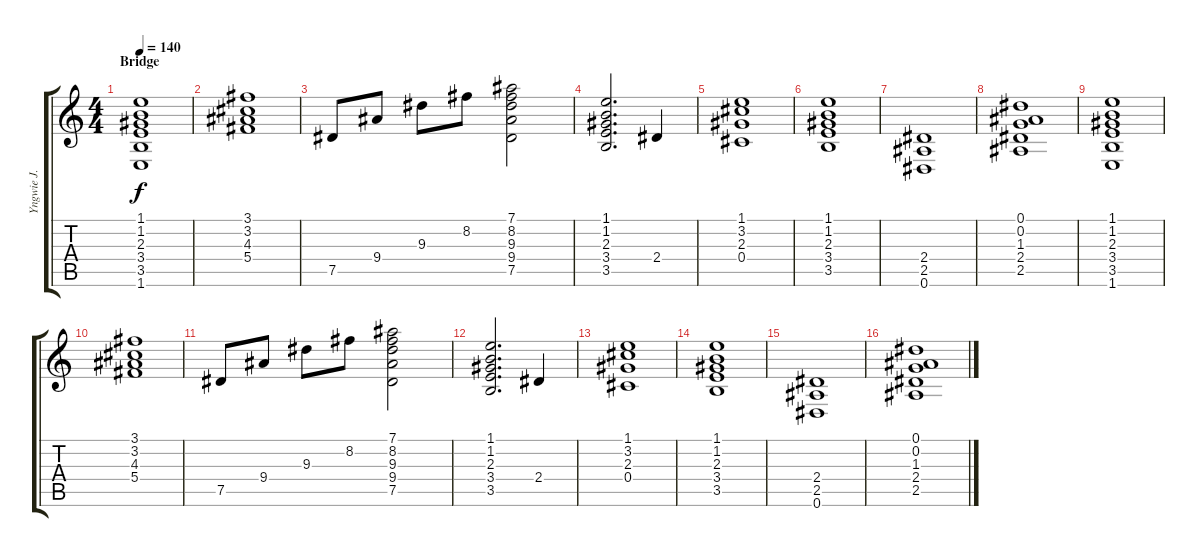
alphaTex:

\track ("Yngwie J. Malmsteen" "Yngwie J. ") {instrument overdrivenguitar}
\staff {score tabs}
\tuning (Eb4 Bb3 Gb3 Db3 Ab2 Eb2) {hide}
\ts (4 4)
\section ("" "Bridge")
\tempo 140
\clef g2
\ks c
(1.1 1.2 2.3 3.4 3.5 1.6).1{dy f} |
(3.1 3.2 4.3 5.4).1 |
7.5.8 9.4.8 9.3.8 8.2.8 (7.1 8.2 9.3 9.4 7.5).2 |
(1.1 1.2 2.3 3.4 3.5).2{d} 2.4.4 |
(1.1 3.2 2.3 0.4).1 |
(1.1 1.2 2.3 3.4 3.5).1 |
(2.4 2.5 0.6).1 |
(0.1 0.2 1.3 2.4 2.5).1 |
(1.1 1.2 2.3 3.4 3.5 1.6).1 |
(3.1 3.2 4.3 5.4).1 |
7.5.8 9.4.8 9.3.8 8.2.8 (7.1 8.2 9.3 9.4 7.5).2 |
(1.1 1.2 2.3 3.4 3.5).2{d} 2.4.4 |
(1.1 3.2 2.3 0.4).1 |
(1.1 1.2 2.3 3.4 3.5).1 |
(2.4 2.5 0.6).1 |
(0.1 0.2 1.3 2.4 2.5).1
